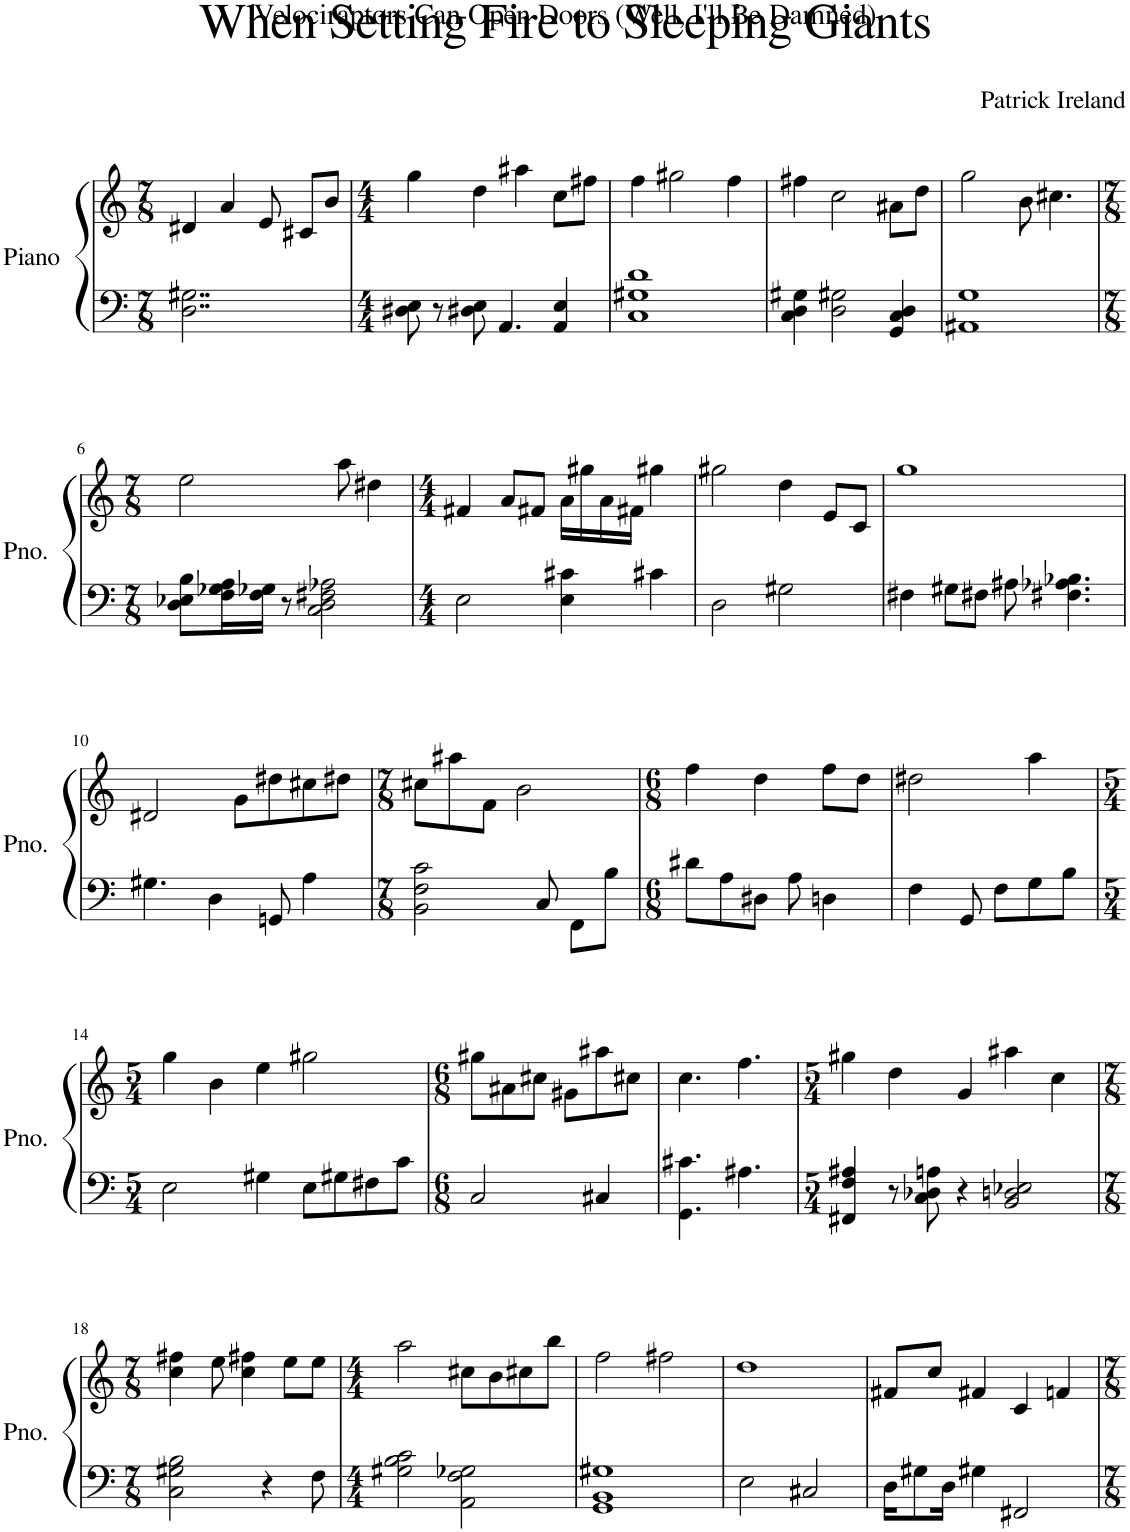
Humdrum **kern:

**kern	**kern
*part1	*part1
*staff2	*staff1
*I"Piano	*
*I'Pno.	*
*clefF4	*clefG2
*k[]	*k[]
*M7/8	*M7/8
=1	=1
2..D\ 2..G#X\	4d#X/
.	4a/
.	8e/
.	8c#X/L
.	8b/J
=2	=2
*M4/4	*M4/4
8D#X\ 8E\	4gg\
8r	.
8D#X\ 8E\	4dd\
4.AA/	.
.	4aa#X\
4AA/ 4E/	8cc\L
.	8ff#X\J
=3	=3
1C 1G#X 1d	4ff\
.	2gg#X\
.	4ff\
=4	=4
4C\ 4D\ 4G#X\	4ff#X\
2D\ 2G#X\	2cc\
4GG/ 4C/ 4D/	8a#X\L
.	8dd\J
=5	=5
1AA#X 1G	2gg\
.	8b\
.	4.cc#X\
!!LO:LB:g=z
=6	=6
*M7/8	*M7/8
8D\ 8E-X\ 8B\L	2ee\
16F\ 16G-X\ 16A\L	.
16F\ 16G-X\JJ	.
8r	.
2C\ 2D\ 2F#X\ 2A-X\	.
.	8aa\
.	4dd#X\
=7	=7
*M4/4	*M4/4
2E\	4f#X/
.	8a/L
.	8f#X/J
4E\ 4c#X\	16a\LL
.	16gg#X\
.	16a\
.	16f#X\JJ
4c#X\	4gg#X\
=8	=8
2D\	2gg#X\
2G#X\	4dd\
.	8e/L
.	8c/J
=9	=9
4F#X\	1gg
8G#X\L	.
8F#X\J	.
8A#X\	.
4.F#X\ 4.A-X\ 4.B-X\	.
!!LO:LB:g=z
=10	=10
4.G#X\	2d#X/
4D\	.
.	8g\L
8GGn/	8dd#X\
4A\	8cc#X\
.	8dd#X\J
=11	=11
*M7/8	*M7/8
2BB\ 2F\ 2c\	8cc#X\L
.	8aa#X\
.	8f\J
.	2b\
8C/	.
8FF\L	.
8B\J	.
=12	=12
*M6/8	*M6/8
8d#X\L	4ff\
8A\	.
8D#X\J	4dd\
8A\	.
4Dn\	8ff\L
.	8dd\J
=13	=13
4F\	2dd#X\
8GG/	.
8F\L	.
8G\	4aa\
8B\J	.
!!LO:LB:g=z
=14	=14
*M5/4	*M5/4
2E\	4gg\
.	4b\
4G#X\	4ee\
8E\L	2gg#X\
8G#X\	.
8F#X\	.
8c\J	.
=15	=15
*M6/8	*M6/8
2C/	8gg#X\L
.	8a#X\
.	8cc#X\J
.	8g#X\L
4C#X/	8aa#X\
.	8cc#X\J
=16	=16
4.GG\ 4.c#X\	4.cc\
4.A#X\	4.ff\
=17	=17
*M5/4	*M5/4
4FF#X/ 4F/ 4A#X/	4gg#X\
8r	4dd\
8C\ 8D-X\ 8An\	.
4r	4g/
2BB/ 2Dn/ 2E-X/	4aa#X\
.	4cc\
!!LO:LB:g=z
=18	=18
*M7/8	*M7/8
2C\ 2G#X\ 2B\	4cc\ 4ff#X\
.	8ee\
.	4cc\ 4ff#X\
4r	.
.	8ee\L
8F\	8ee\J
=19	=19
*M4/4	*M4/4
2G#X\ 2B\ 2c\	2aa\
2AA\ 2F\ 2G-X\	8cc#X\L
.	8b\
.	8cc#X\
.	8bb\J
=20	=20
1GG 1BB 1G#X	2ff\
.	2ff#X\
=21	=21
2E\	1dd
2C#X/	.
=22	=22
16D\KL	8f#X/L
8G#X\	.
.	8cc/J
16D\Jk	.
4G#X\	4f#X/
2FF#X/	4c/
.	4fn/
=	=
*-	*-
